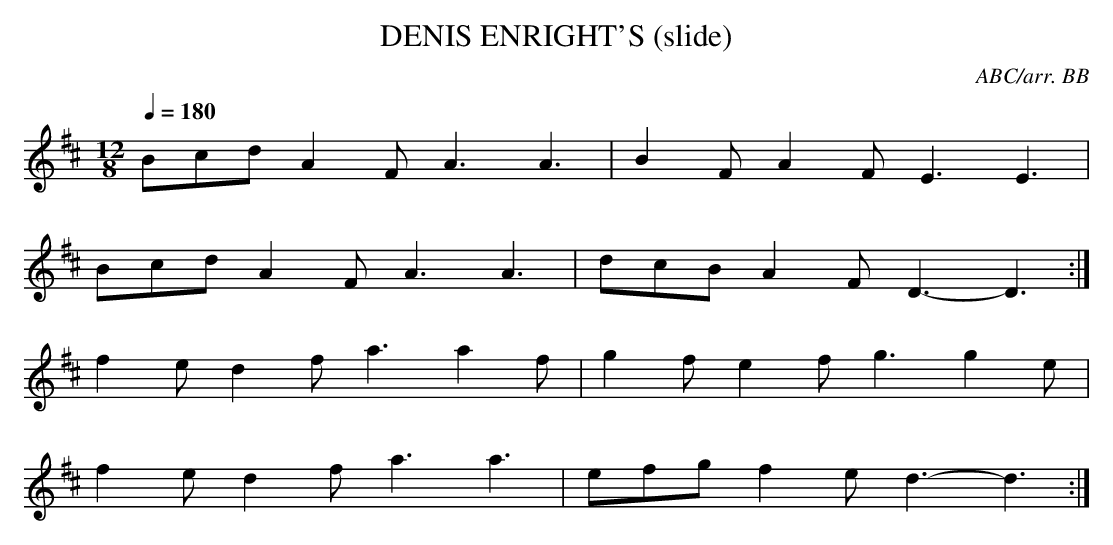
X:1
T:DENIS ENRIGHT'S (slide)
C:ABC/arr. BB
Q:1/4=180
M:12/8
L:1/8
K:D
Bcd A2 F A3 A3|B2 F A2 F E3 E3|
Bcd A2 F A3 A3|dcB A2 F D3-D3 :|
f2 e d2 f a3 a2 f|g2 f e2 f g3 g2 e|
f2 e d2 f a3 a3|efg f2 e d3-d3 :|
